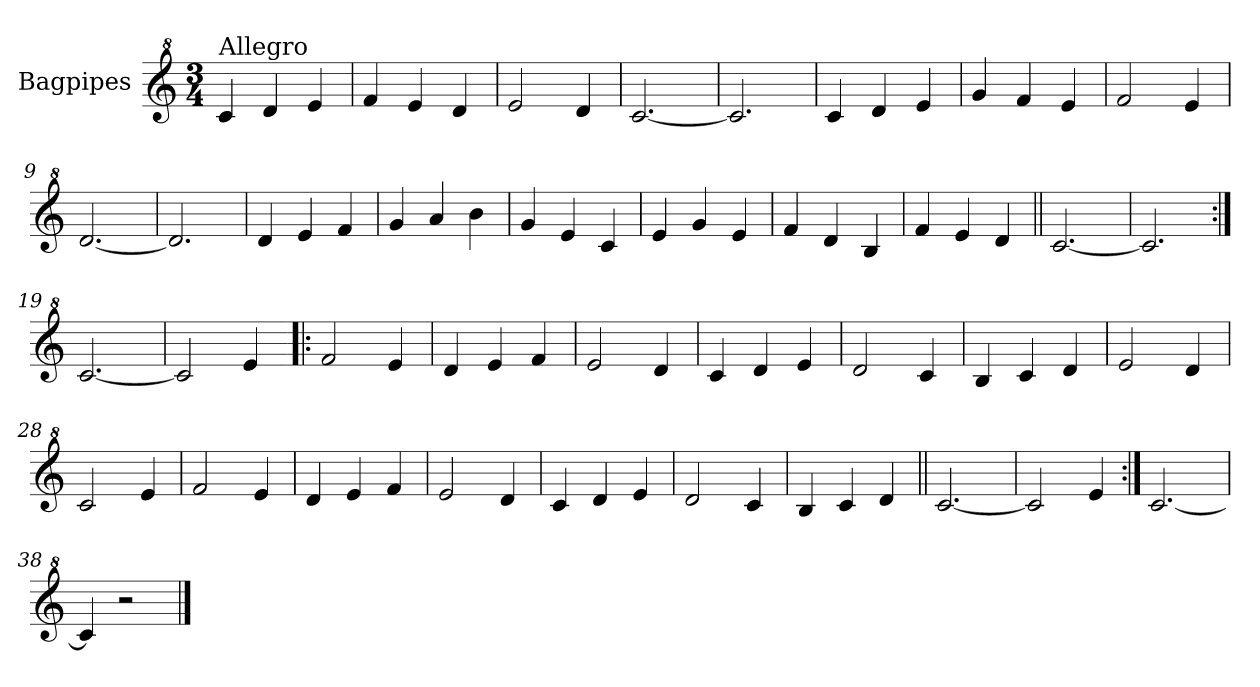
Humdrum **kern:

**kern
*part1
*staff1
*I"Bagpipes
*I'Bag
*clefG^2
*k[]
*C:
*M3/4
=1
!LO:TX:a:t=Allegro
4cc/
4dd/
4ee/
=2
4ff/
4ee/
4dd/
=3
2ee/
4dd/
=4
[2.cc/
=5
2.cc/]
=6
4cc/
4dd/
4ee/
=7
4gg/
4ff/
4ee/
=8
2ff/
4ee/
=9
[2.dd/
=10
2.dd/]
=11
4dd/
4ee/
4ff/
=12
4gg/
4aa/
4bb\
=13
4gg/
4ee/
4cc/
!!LO:LB:g=z
=14
4ee/
4gg/
4ee/
=15
4ff/
4dd/
4b/
=16
4ff/
4ee/
4dd/
=17||
[2.cc/
=18
2.cc/]
=19:|!
[2.cc/
=20
2cc/]
4ee/
=21!|:
2ff/
4ee/
=22
4dd/
4ee/
4ff/
=23
2ee/
4dd/
=24
4cc/
4dd/
4ee/
=25
2dd/
4cc/
=26
4b/
4cc/
4dd/
!!LO:LB:g=z
=27
2ee/
4dd/
=28
2cc/
4ee/
=29
2ff/
4ee/
=30
4dd/
4ee/
4ff/
=31
2ee/
4dd/
=32
4cc/
4dd/
4ee/
=33
2dd/
4cc/
=34
4b/
4cc/
4dd/
=35||
[2.cc/
=36
2cc/]
4ee/
=37:|!
[2.cc/
=38
4cc/]
2r
==
*-
